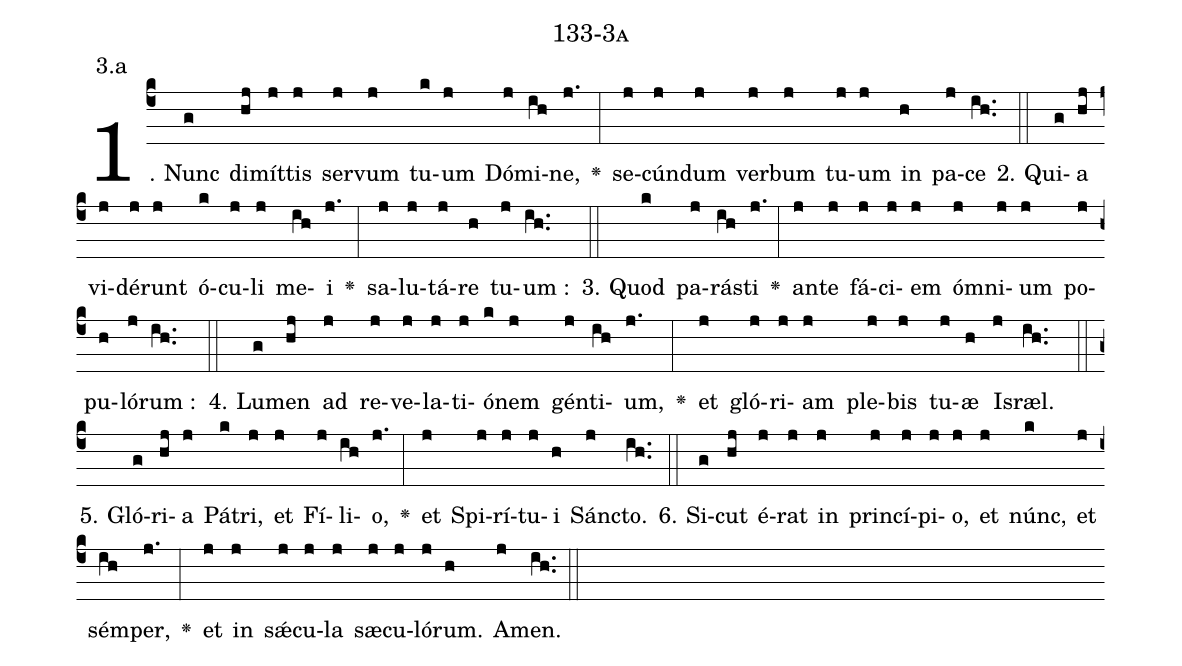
name: 133-3a;
annotation: 3.a;
%%
(c4)1. Nunc(g) di(hj)mít(j)tis(j) ser(j)vum(j) tu(k)um(j) Dó(j)mi(ih)ne,(j.) <v>\greheightstar</v>(:) se(j)cún(j)dum(j) ver(j)bum(j) tu(j)um(j) in(h) pa(j)ce(ih..) (::)
2. Qui(g)a(hj) vi(j)dé(j)runt(j) ó(k)cu(j)li(j) me(ih)i(j.) <v>\greheightstar</v>(:) sa(j)lu(j)tá(j)re(h) tu(j)um :(ih..) (::)
3. Quod(k) pa(j)rá(ih)sti(j.) <v>\greheightstar</v>(:) an(j)te(j) fá(j)ci(j)em(j) óm(j)ni(j)um(j) po(j)pu(h)ló(j)rum :(ih..) (::)
4. Lu(g)men(hj) ad(j) re(j)ve(j)la(j)ti(j)ó(k)nem(j) gén(j)ti(ih)um,(j.) <v>\greheightstar</v>(:) et(j) gló(j)ri(j)am(j) ple(j)bis(j) tu(j)æ(h) Is(j)ræl.(ih..) (::)
5. Gló(g)ri(hj)a(j) Pá(k)tri,(j) et(j) Fí(j)li(ih)o,(j.) <v>\greheightstar</v>(:) et(j) Spi(j)rí(j)tu(j)i(h) Sán(j)cto.(ih..) (::)
6. Si(g)cut(hj) é(j)rat(j) in(j) prin(j)cí(j)pi(j)o,(j) et(j) núnc,(k) et(j) sém(ih)per,(j.) <v>\greheightstar</v>(:) et(j) in(j) sǽ(j)cu(j)la(j) sæ(j)cu(j)ló(j)rum.(h) A(j)men.(ih..) (::)
